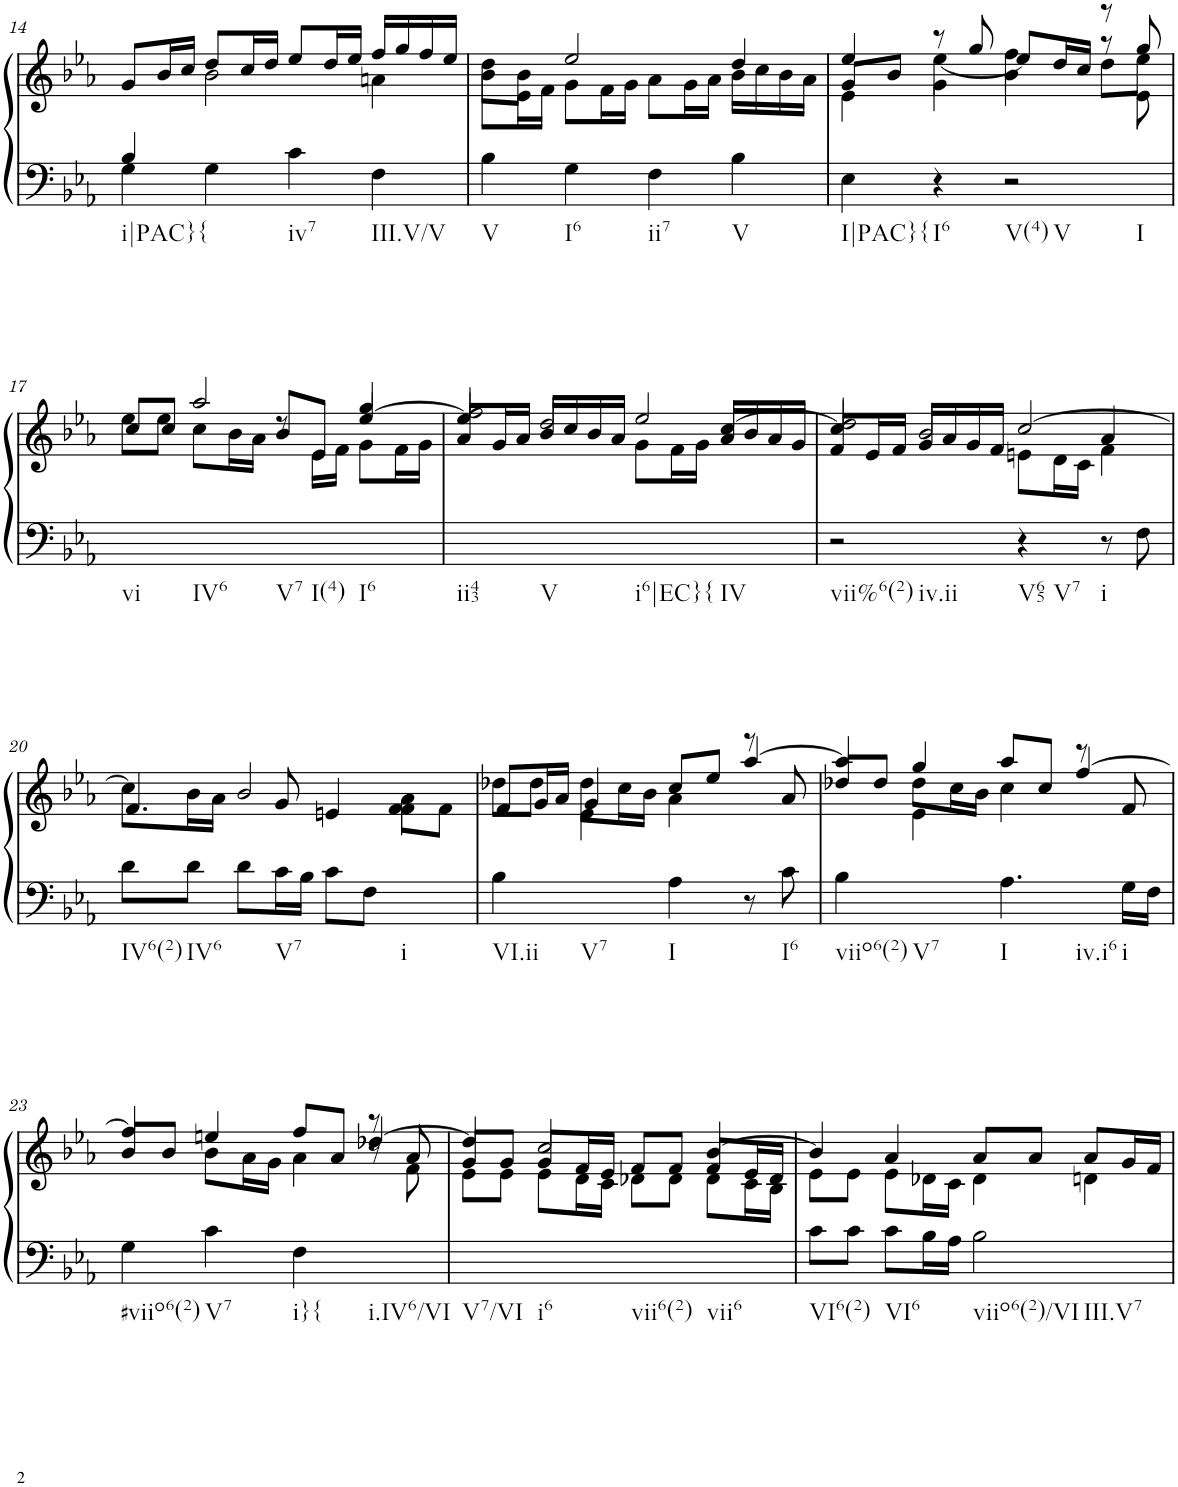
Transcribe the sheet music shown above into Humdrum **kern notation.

**kern	**kern
*part1	*part1
*staff2	*staff1
*I"Piano	*
*I'Pno.	*
!!LO:PB:g=z
*clefF4	*clefG2
*k[b-e-a-]	*k[b-e-a-]
*M4/4	*M4/4
*met(c)	*met(c)
=14	=14
*^	*^
!LO:TX:b:t=i|PAC}{	!	!	!
4G\	4B-/	8g/L	4ryy
.	.	16b-/L	.
.	.	16cc/JJ	.
4G\	2.ryy	8dd/L	2b-\
.	.	16cc/L	.
.	.	16dd/JJ	.
!LO:TX:b:t=iv7	!	!	!
4c\	.	8ee-/L	.
.	.	16dd/L	.
.	.	16ee-/JJ	.
!LO:TX:b:t=III.V/V	!	!	!
4F\	.	16ff/LL	4an\
.	.	16gg/	.
.	.	16ff/	.
.	.	16ee-/JJ	.
*v	*v	*	*
=15	=15	=15
!LO:TX:b:t=V	!	!
4B-\	8b-\L	8dd\L
.	16e-\L	8b-\J
.	16f\JJ	.
!LO:TX:b:t=I6	!	!
4G\	8g\L	2ee-/
.	16f\L	.
.	16g\JJ	.
!LO:TX:b:t=ii7	!	!
4F\	8a-\L	.
.	16g\L	.
.	16a-\JJ	.
!LO:TX:b:t=V	!	!
4B-\	16b-\LL	4dd/
.	16cc\	.
.	16b-\	.
.	16a-\JJ	.
=16	=16	=16
*	*	*^
!LO:TX:b:t=I|PAC}{	!	!	!
4E-\	4e-\	4ee-/	8g/L
.	.	.	8b-/J
!LO:TX:b:t=I6	!	!	!
4r	4g\	8r	[4ee-\
.	.	8gg/	.
!LO:TX:b:t=V(4)	!	!	!
!LO:TX:b:t=V	!	!	!
!LO:TX:b:t=I	!	!	!
2r	4b-\	4ff\	8ee-/L]
.	.	.	16dd/L
.	.	.	16cc/JJ
.	8r	8r	8dd\L
.	8e-\	8gg/	8ee-\J
!!LO:LB:g=z	!!	!!
=17	=17	=17	=17
!LO:TX:b:t=vi	!	!	!
!LO:TX:b:t=IV6	!	!	!
!LO:TX:b:t=V7	!	!	!
!LO:TX:b:t=I(4)	!	!	!
!LO:TX:b:t=I6	!	!	!
1ryy	8cc/L	8ee-\L	2ryy
.	8cc/J	8ee-\J	.
.	8cc\L	2aa-/	.
.	16b-\L	.	.
.	16a-\JJ	.	.
.	8r	.	8b-/L
.	16e-\LL	.	8e-/J
.	16f\JJ	.	.
.	8g\L	4gg/	[4ee-/
.	16f\L	.	.
.	16g\JJ	.	.
=18	=18	=18	=18
!LO:TX:b:t=ii43	!	!	!
!LO:TX:b:t=V	!	!	!
!LO:TX:b:t=i6|EC}{	!	!	!
!LO:TX:b:t=IV	!	!	!
1ryy	8a-/L	2ff/	4ee-/]
.	16g/L	.	.
.	16a-/JJ	.	.
.	16b-/LL	.	2dd/
.	16cc/	.	.
.	16b-/	.	.
.	16a-/JJ	.	.
.	8g\L	2ee-/	.
.	16f\L	.	.
.	16g\JJ	.	.
.	16a-/LL	.	[4cc/
.	16b-/	.	.
.	16a-/	.	.
.	16g/JJ	.	.
=19	=19	=19	=19
!LO:TX:b:t=vii%6(2)	!	!	!
!LO:TX:b:t=iv.ii	!	!	!
2r	8f/L	2dd/	4cc/]
.	16e-/L	.	.
.	16f/JJ	.	.
.	16g/LL	.	2b-/
.	16a-/	.	.
.	16g/	.	.
.	16f/JJ	.	.
!LO:TX:b:t=V65	!	!	!
!LO:TX:b:t=V7	!	!	!
4r	8en\L	[2cc/	.
.	16d\L	.	.
.	16c\JJ	.	.
!LO:TX:b:t=i	!	!	!
8r	4f\	.	4a-/
8F\	.	.	.
!!LO:LB:g=z	!!	!!
=20	=20	=20	=20
!LO:TX:b:t=IV6(2)	!	!	!
8d\L	4.f/	8cc\L]	2.ryy
!LO:TX:b:t=IV6	!	!	!
8d\J	.	16b-\L	.
.	.	16a-\JJ	.
8d\L	.	2b-/	.
!LO:TX:b:t=V7	!	!	!
16c\L	8g/	.	.
16B-\JJ	.	.	.
8c\L	4en/	.	.
8F\J	.	.	.
!LO:TX:b:t=i	!	!	!
4ryy	4f\	8a-\L	4f\
.	.	8f\J	.
=21	=21	=21	=21
!LO:TX:b:t=VI.ii	!	!	!
4B-\	8f/L	8dd-X\L	4ryy
.	16g/L	8dd-\J	.
.	16a-/JJ	.	.
!LO:TX:b:t=V7	!	!	!
4ryy	4g/	8dd-\L	4e-\
.	.	16cc\L	.
.	.	16b-\JJ	.
!LO:TX:b:t=I	!	!	!
4A-\	4a-\	8cc/L	2ryy
.	.	8ee-/J	.
8r	8r	[4aa-/	.
!LO:TX:b:t=I6	!	!	!
8c\	8a-/	.	.
=22	=22	=22	=22
!LO:TX:b:t=viio6(2)	!	!	!
4B-\	8dd-X/L	4aa-/]	4ryy
.	8dd-/J	.	.
!LO:TX:b:t=V7	!	!	!
4ryy	8dd-\L	4gg/	4e-\
.	16cc\L	.	.
.	16b-\JJ	.	.
!LO:TX:b:t=I	!	!	!
!LO:TX:b:t=iv.i6	!	!	!
4.A-\	4cc\	8aa-/L	2ryy
.	.	8cc/J	.
.	8r	[4ff/	.
!LO:TX:b:t=i	!	!	!
16G\LL	8f/	.	.
16F\JJ	.	.	.
!!LO:LB:g=z	!!	!!
=23	=23	=23	=23
!LO:TX:b:t=#viio6(2)	!	!	!
4G\	8b-/L	4ff/]	2..ryy
.	8b-/J	.	.
!LO:TX:b:t=V7	!	!	!
4c\	8b-\L	4een/	.
.	16a-\L	.	.
.	16g\JJ	.	.
!LO:TX:b:t=i}{	!	!	!
4F\	4a-\	8ff/L	.
.	.	8a-/J	.
!LO:TX:b:t=i.IV6/VI	!	!	!
8r	8r	[4dd-X/	.
8ryy	8a-/	.	8f\
=24	=24	=24	=24
*	*	*	*^
!LO:TX:b:t=V7/VI	!	!	!	!
4ryy	1ryy	4dd-/]	8g/L	8e-\L
.	.	.	8g/J	8e-\J
!LO:TX:b:t=i6	!	!	!	!
4ryy	.	2cc/	8g/L	8e-\L
.	.	.	16f/L	16d\L
.	.	.	16e-/JJ	16c\JJ
!LO:TX:b:t=vii6(2)	!	!	!	!
4ryy	.	.	8f/L	8d-X\L
.	.	.	8f/J	8d-\J
!LO:TX:b:t=vii6	!	!	!	!
4ryy	.	[4b-/	8f/L	8d-\L
.	.	.	16e-/L	16c\L
.	.	.	16d-/JJ	16B-\JJ
=25	=25	=25	=25	=25
!LO:TX:b:t=VI6(2)	!	!	!	!
*	*	*v	*v	*v
8c\L	8e-\L	4b-/]
8c\J	8e-\J	.
!LO:TX:b:t=VI6	!	!
8c\L	8e-\L	4a-/
16B-\L	16d-X\L	.
16A-\JJ	16c\JJ	.
!LO:TX:b:t=viio6(2)/VI	!	!
!LO:TX:b:t=III.V7	!	!
2B-\	4d-\	8a-/L
.	.	8a-/J
.	4dn\	8a-/L
.	.	16g/L
.	.	16f/JJ
*	*v	*v
=	=
*-	*-
